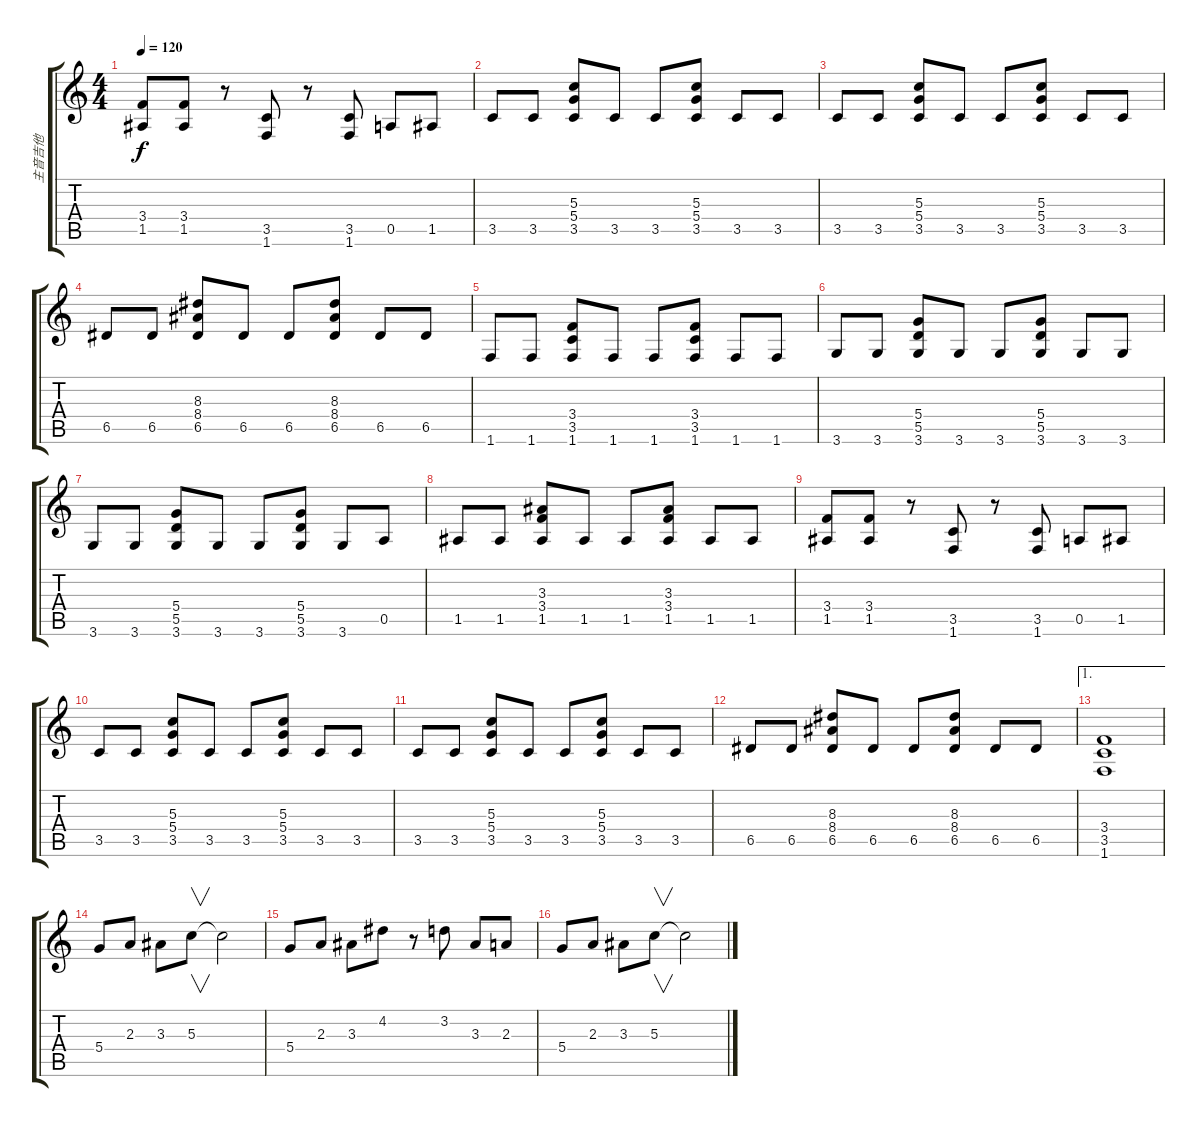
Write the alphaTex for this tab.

\track ("主音吉他" "主音吉他") {instrument distortionguitar}
\staff {score tabs}
\tuning (E4 B3 G3 D3 A2 E2) {hide}
\ts (4 4)
\tempo 120
\clef g2
\ks c
(3.4 1.5).8{dy f} (3.4 1.5).8 r.8 (3.5 1.6).8 r.8 (3.5 1.6).8 0.5.8 1.5.8 |
3.5.8 3.5.8 (5.3 5.4 3.5).8 3.5.8 3.5.8 (5.3 5.4 3.5).8 3.5.8 3.5.8 |
3.5.8 3.5.8 (5.3 5.4 3.5).8 3.5.8 3.5.8 (5.3 5.4 3.5).8 3.5.8 3.5.8 |
6.5.8 6.5.8 (8.3 8.4 6.5).8 6.5.8 6.5.8 (8.3 8.4 6.5).8 6.5.8 6.5.8 |
1.6.8 1.6.8 (3.4 3.5 1.6).8 1.6.8 1.6.8 (3.4 3.5 1.6).8 1.6.8 1.6.8 |
3.6.8 3.6.8 (5.4 5.5 3.6).8 3.6.8 3.6.8 (5.4 5.5 3.6).8 3.6.8 3.6.8 |
3.6.8 3.6.8 (5.4 5.5 3.6).8 3.6.8 3.6.8 (5.4 5.5 3.6).8 3.6.8 0.5.8 |
1.5.8 1.5.8 (3.3 3.4 1.5).8 1.5.8 1.5.8 (3.3 3.4 1.5).8 1.5.8 1.5.8 |
(3.4 1.5).8 (3.4 1.5).8 r.8 (3.5 1.6).8 r.8 (3.5 1.6).8 0.5.8 1.5.8 |
3.5.8 3.5.8 (5.3 5.4 3.5).8 3.5.8 3.5.8 (5.3 5.4 3.5).8 3.5.8 3.5.8 |
3.5.8 3.5.8 (5.3 5.4 3.5).8 3.5.8 3.5.8 (5.3 5.4 3.5).8 3.5.8 3.5.8 |
6.5.8 6.5.8 (8.3 8.4 6.5).8 6.5.8 6.5.8 (8.3 8.4 6.5).8 6.5.8 6.5.8 |
\ae 1
(3.4 3.5 1.6).1 |
5.4.8 2.3.8 3.3.8 5.3.8{v} 5.3{t}.2 |
5.4.8 2.3.8 3.3.8 4.2.8 r.8 3.2.8 3.3.8 2.3.8 |
5.4.8 2.3.8 3.3.8 5.3.8{v} 5.3{t}.2
